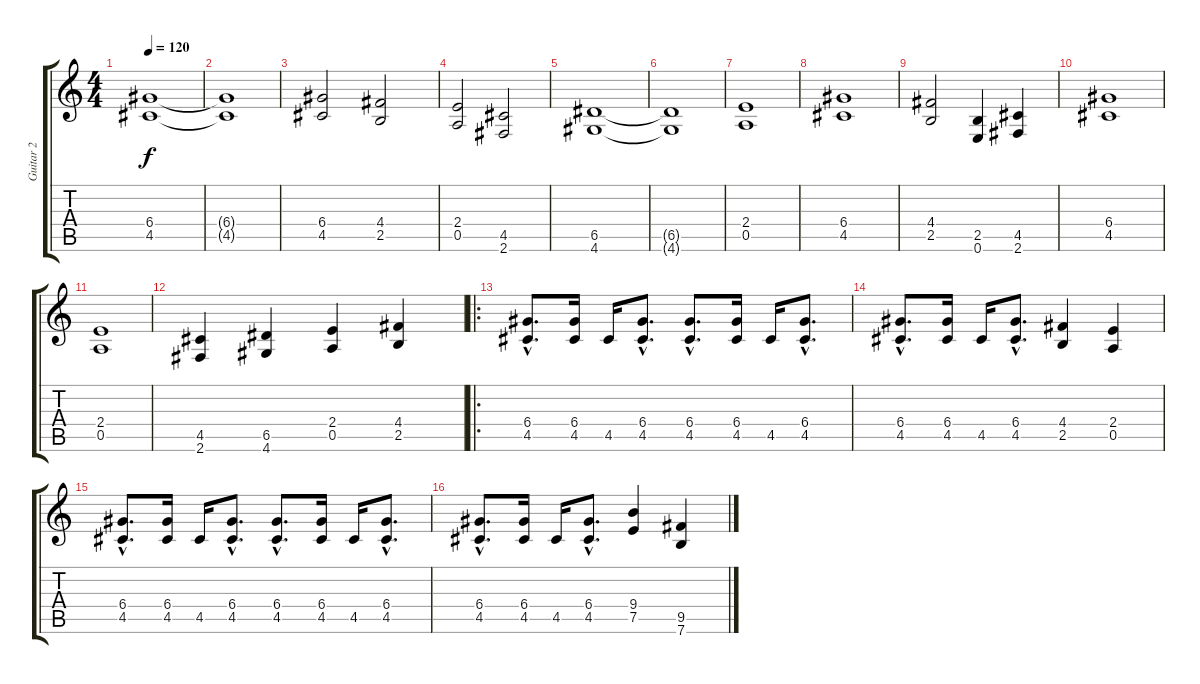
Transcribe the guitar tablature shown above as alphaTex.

\track ("Guitar 2" "Guitar 2") {instrument distortionguitar}
\staff {score tabs}
\tuning (E4 B3 G3 D3 A2 E2) {hide}
\ts (4 4)
\tempo 120
\clef g2
\ks c
(6.4 4.5).1{dy f} |
(6.4{t} 4.5{t}).1 |
(6.4 4.5).2 (4.4 2.5).2 |
(2.4 0.5).2 (4.5 2.6).2 |
(6.5 4.6).1 |
(6.5{t} 4.6{t}).1 |
(2.4 0.5).1 |
(6.4 4.5).1 |
(4.4 2.5).2 (2.5 0.6).4 (4.5 2.6).4 |
(6.4 4.5).1 |
(2.4 0.5).1 |
(4.5 2.6).4 (6.5 4.6).4 (2.4 0.5).4 (4.4 2.5).4 |
\ro
(6.4{hac} 4.5{hac}).8{d} (6.4 4.5).16 4.5.16 (6.4{hac} 4.5{hac}).8{d} (6.4{hac} 4.5{hac}).8{d} (6.4 4.5).16 4.5.16 (6.4{hac} 4.5{hac}).8{d} |
(6.4{hac} 4.5{hac}).8{d} (6.4 4.5).16 4.5.16 (6.4{hac} 4.5{hac}).8{d} (4.4 2.5).4 (2.4 0.5).4 |
(6.4{hac} 4.5{hac}).8{d} (6.4 4.5).16 4.5.16 (6.4{hac} 4.5{hac}).8{d} (6.4{hac} 4.5{hac}).8{d} (6.4 4.5).16 4.5.16 (6.4{hac} 4.5{hac}).8{d} |
(6.4{hac} 4.5{hac}).8{d} (6.4 4.5).16 4.5.16 (6.4{hac} 4.5{hac}).8{d} (9.4 7.5).4 (9.5 7.6).4
